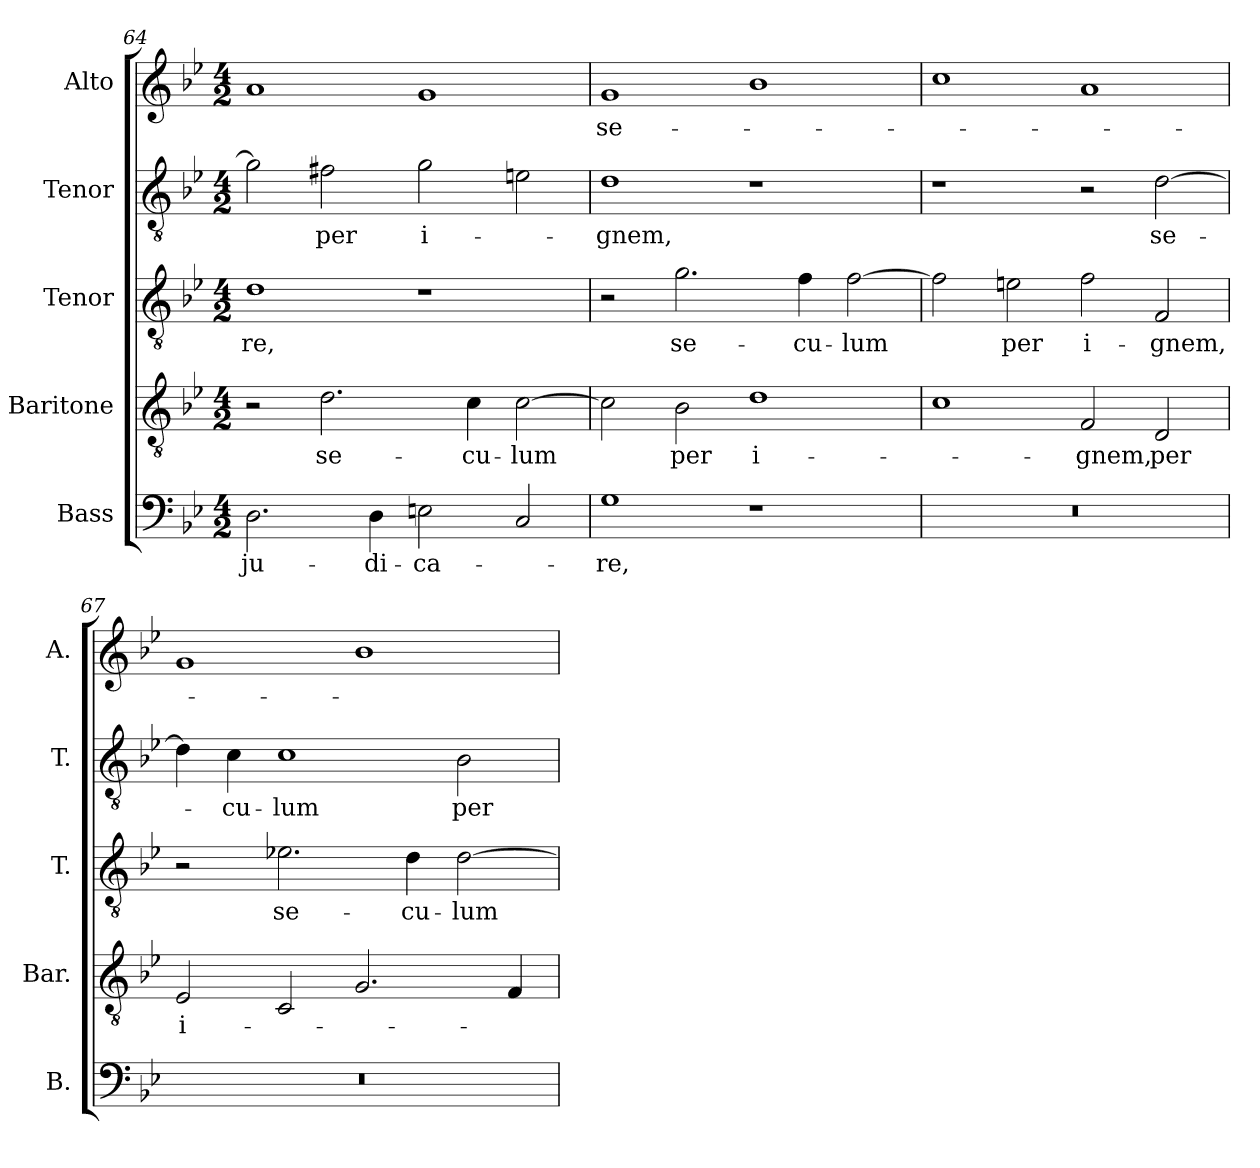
**kern	**text	**kern	**text	**kern	**text	**kern	**text	**kern	**text
*part5	*part5	*part4	*part4	*part3	*part3	*part2	*part2	*part1	*part1
*staff5	*staff5	*staff4	*staff4	*staff3	*staff3	*staff2	*staff2	*staff1	*staff1
*I"Bass	*	*I"Baritone	*	*I"Tenor	*	*I"Tenor	*	*I"Alto	*
*I'B.	*	*I'Bar.	*	*I'T.	*	*I'T.	*	*I'A.	*
*clefF4	*	*clefGv2	*	*clefGv2	*	*clefGv2	*	*clefG2	*
*	*	*ITrd7c12	*	*ITrd7c12	*	*ITrd7c12	*	*	*
*k[b-e-]	*	*k[b-e-]	*	*k[b-e-]	*	*k[b-e-]	*	*k[b-e-]	*
*B-:	*	*B-:	*	*B-:	*	*B-:	*	*B-:	*
*M4/2	*	*M4/2	*	*M4/2	*	*M4/2	*	*M4/2	*
=64	=64	=64	=64	=64	=64	=64	=64	=64	=64
!	!LO:LY:b:color=#000000	!	!	!	!	!	!	!	!
!	!	!	!	!	!LO:LY:b:color=#000000	!	!	!	!
2.Di\	ju-	2r	.	1Di	-re,	2Gi\]	.	1ai	.
!	!	!	!LO:LY:b:color=#000000	!	!	!	!	!	!
!	!	!	!	!	!	!	!LO:LY:b:color=#000000	!	!
.	.	2.Di\	se-	.	.	2F#Xi\	per	.	.
!	!LO:LY:b:color=#000000	!	!	!	!	!	!	!	!
4Di\	-di-	.	.	.	.	.	.	.	.
!	!LO:LY:b:color=#000000	!	!	!	!	!	!	!	!
!	!	!	!	!	!	!	!LO:LY:b:color=#000000	!	!
2Eni\	-ca-	.	.	1r	.	2Gi\	i-	1gi	.
!	!	!	!LO:LY:b:color=#000000	!	!	!	!	!	!
.	.	4Ci\	-cu-	.	.	.	.	.	.
!	!	!	!LO:LY:b:color=#000000	!	!	!	!	!	!
2Ci/	.	[2Ci\	-lum	.	.	2Eni\	.	.	.
=65	=65	=65	=65	=65	=65	=65	=65	=65	=65
!	!LO:LY:b:color=#000000	!	!	!	!	!	!	!	!
!	!	!	!	!	!	!	!LO:LY:b:color=#000000	!	!
!	!	!	!	!	!	!	!	!	!LO:LY:b:color=#000000
1Gi	-re,	2Ci\]	.	2r	.	1Di	-gnem,	1gi	se-
!	!	!	!LO:LY:b:color=#000000	!	!	!	!	!	!
!	!	!	!	!	!LO:LY:b:color=#000000	!	!	!	!
.	.	2BB-i\	per	2.Gi\	se-	.	.	.	.
!	!	!	!LO:LY:b:color=#000000	!	!	!	!	!	!
1r	.	1Di	i-	.	.	1r	.	1b-i	.
!	!	!	!	!	!LO:LY:b:color=#000000	!	!	!	!
.	.	.	.	4Fi\	-cu-	.	.	.	.
!	!	!	!	!	!LO:LY:b:color=#000000	!	!	!	!
.	.	.	.	[2Fi\	-lum	.	.	.	.
=66	=66	=66	=66	=66	=66	=66	=66	=66	=66
!LO:N:vis=1	!	!	!	!	!	!	!	!	!
0r	.	1Ci	.	2Fi\]	.	1r	.	1cci	.
!	!	!	!	!	!LO:LY:b:color=#000000	!	!	!	!
.	.	.	.	2Eni\	per	.	.	.	.
!	!	!	!LO:LY:b:color=#000000	!	!	!	!	!	!
!	!	!	!	!	!LO:LY:b:color=#000000	!	!	!	!
.	.	2FFi/	-gnem,	2Fi\	i-	2r	.	1ai	.
!	!	!	!LO:LY:b:color=#000000	!	!	!	!	!	!
!	!	!	!	!	!LO:LY:b:color=#000000	!	!	!	!
!	!	!	!	!	!	!	!LO:LY:b:color=#000000	!	!
.	.	2DDi/	per	2FFi/	-gnem,	[2Di\	se-	.	.
!!LO:LB:g=z
=67	=67	=67	=67	=67	=67	=67	=67	=67	=67
!LO:N:vis=1	!	!	!	!	!	!	!	!	!
!	!	!	!LO:LY:b:color=#000000	!	!	!	!	!	!
0r	.	2EE-i/	i-	2r	.	4Di\]	.	1gi	.
!	!	!	!	!	!	!	!LO:LY:b:color=#000000	!	!
.	.	.	.	.	.	4Ci\	-cu-	.	.
!	!	!	!	!	!LO:LY:b:color=#000000	!	!	!	!
!	!	!	!	!	!	!	!LO:LY:b:color=#000000	!	!
.	.	2CCi/	.	2.E-Xi\	se-	1Ci	-lum	.	.
.	.	2.GGi/	.	.	.	.	.	1b-i	.
!	!	!	!	!	!LO:LY:b:color=#000000	!	!	!	!
.	.	.	.	4Di\	-cu-	.	.	.	.
!	!	!	!	!	!LO:LY:b:color=#000000	!	!	!	!
!	!	!	!	!	!	!	!LO:LY:b:color=#000000	!	!
.	.	.	.	[2Di\	-lum	2BB-i\	per	.	.
.	.	4FFi/	.	.	.	.	.	.	.
=	=	=	=	=	=	=	=	=	=
*-	*-	*-	*-	*-	*-	*-	*-	*-	*-
